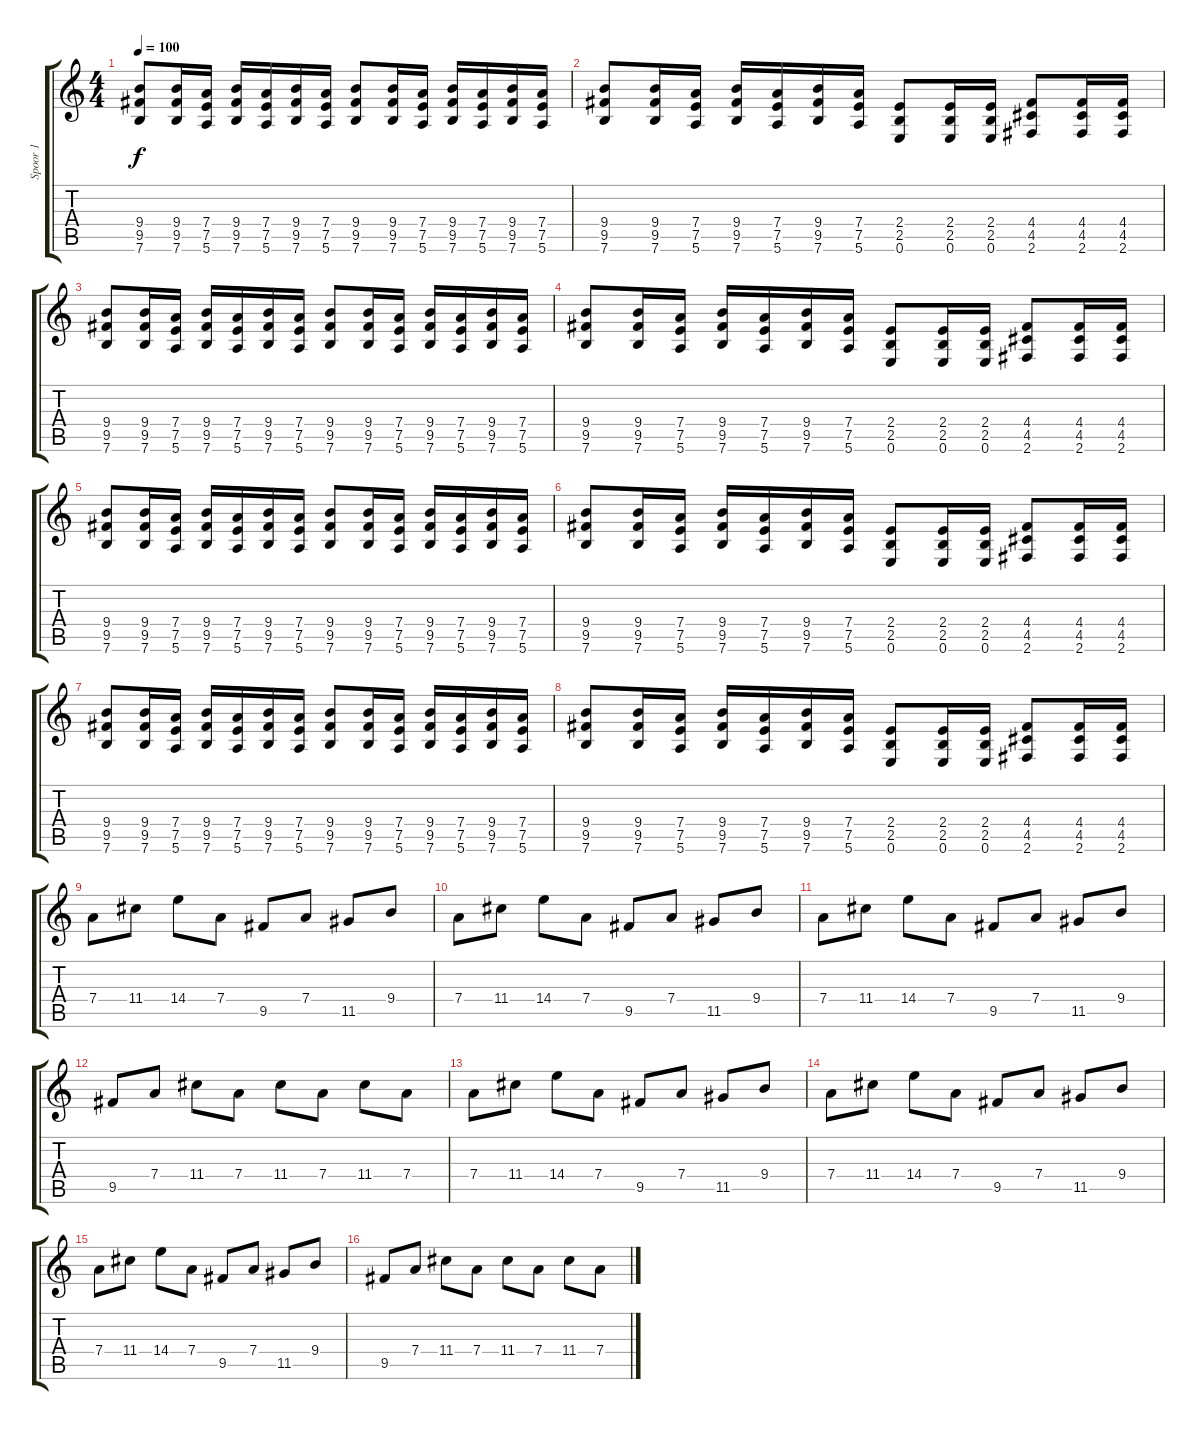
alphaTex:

\track ("Spoor 1" "Spoor 1") {instrument overdrivenguitar}
\staff {score tabs}
\tuning (E4 B3 G3 D3 A2 E2) {hide}
\ts (4 4)
\tempo 100
\clef g2
\ks c
(9.4 9.5 7.6).8{dy f instrument overdrivenguitar} (9.4 9.5 7.6).16 (7.4 7.5 5.6).16 (9.4 9.5 7.6).16 (7.4 7.5 5.6).16 (9.4 9.5 7.6).16 (7.4 7.5 5.6).16 (9.4 9.5 7.6).8 (9.4 9.5 7.6).16 (7.4 7.5 5.6).16 (9.4 9.5 7.6).16 (7.4 7.5 5.6).16 (9.4 9.5 7.6).16 (7.4 7.5 5.6).16 |
(9.4 9.5 7.6).8 (9.4 9.5 7.6).16 (7.4 7.5 5.6).16 (9.4 9.5 7.6).16 (7.4 7.5 5.6).16 (9.4 9.5 7.6).16 (7.4 7.5 5.6).16 (2.4 2.5 0.6).8 (2.4 2.5 0.6).16 (2.4 2.5 0.6).16 (4.4 4.5 2.6).8 (4.4 4.5 2.6).16 (4.4 4.5 2.6).16 |
(9.4 9.5 7.6).8 (9.4 9.5 7.6).16 (7.4 7.5 5.6).16 (9.4 9.5 7.6).16 (7.4 7.5 5.6).16 (9.4 9.5 7.6).16 (7.4 7.5 5.6).16 (9.4 9.5 7.6).8 (9.4 9.5 7.6).16 (7.4 7.5 5.6).16 (9.4 9.5 7.6).16 (7.4 7.5 5.6).16 (9.4 9.5 7.6).16 (7.4 7.5 5.6).16 |
(9.4 9.5 7.6).8 (9.4 9.5 7.6).16 (7.4 7.5 5.6).16 (9.4 9.5 7.6).16 (7.4 7.5 5.6).16 (9.4 9.5 7.6).16 (7.4 7.5 5.6).16 (2.4 2.5 0.6).8 (2.4 2.5 0.6).16 (2.4 2.5 0.6).16 (4.4 4.5 2.6).8 (4.4 4.5 2.6).16 (4.4 4.5 2.6).16 |
(9.4 9.5 7.6).8 (9.4 9.5 7.6).16 (7.4 7.5 5.6).16 (9.4 9.5 7.6).16 (7.4 7.5 5.6).16 (9.4 9.5 7.6).16 (7.4 7.5 5.6).16 (9.4 9.5 7.6).8 (9.4 9.5 7.6).16 (7.4 7.5 5.6).16 (9.4 9.5 7.6).16 (7.4 7.5 5.6).16 (9.4 9.5 7.6).16 (7.4 7.5 5.6).16 |
(9.4 9.5 7.6).8 (9.4 9.5 7.6).16 (7.4 7.5 5.6).16 (9.4 9.5 7.6).16 (7.4 7.5 5.6).16 (9.4 9.5 7.6).16 (7.4 7.5 5.6).16 (2.4 2.5 0.6).8 (2.4 2.5 0.6).16 (2.4 2.5 0.6).16 (4.4 4.5 2.6).8 (4.4 4.5 2.6).16 (4.4 4.5 2.6).16 |
(9.4 9.5 7.6).8 (9.4 9.5 7.6).16 (7.4 7.5 5.6).16 (9.4 9.5 7.6).16 (7.4 7.5 5.6).16 (9.4 9.5 7.6).16 (7.4 7.5 5.6).16 (9.4 9.5 7.6).8 (9.4 9.5 7.6).16 (7.4 7.5 5.6).16 (9.4 9.5 7.6).16 (7.4 7.5 5.6).16 (9.4 9.5 7.6).16 (7.4 7.5 5.6).16 |
(9.4 9.5 7.6).8 (9.4 9.5 7.6).16 (7.4 7.5 5.6).16 (9.4 9.5 7.6).16 (7.4 7.5 5.6).16 (9.4 9.5 7.6).16 (7.4 7.5 5.6).16 (2.4 2.5 0.6).8 (2.4 2.5 0.6).16 (2.4 2.5 0.6).16 (4.4 4.5 2.6).8 (4.4 4.5 2.6).16 (4.4 4.5 2.6).16 |
7.4.8 11.4.8 14.4.8 7.4.8 9.5.8 7.4.8 11.5.8 9.4.8 |
7.4.8 11.4.8 14.4.8 7.4.8 9.5.8 7.4.8 11.5.8 9.4.8 |
7.4.8 11.4.8 14.4.8 7.4.8 9.5.8 7.4.8 11.5.8 9.4.8 |
9.5.8 7.4.8 11.4.8 7.4.8 11.4.8 7.4.8 11.4.8 7.4.8 |
7.4.8 11.4.8 14.4.8 7.4.8 9.5.8 7.4.8 11.5.8 9.4.8 |
7.4.8 11.4.8 14.4.8 7.4.8 9.5.8 7.4.8 11.5.8 9.4.8 |
7.4.8 11.4.8 14.4.8 7.4.8 9.5.8 7.4.8 11.5.8 9.4.8 |
9.5.8 7.4.8 11.4.8 7.4.8 11.4.8 7.4.8 11.4.8 7.4.8
